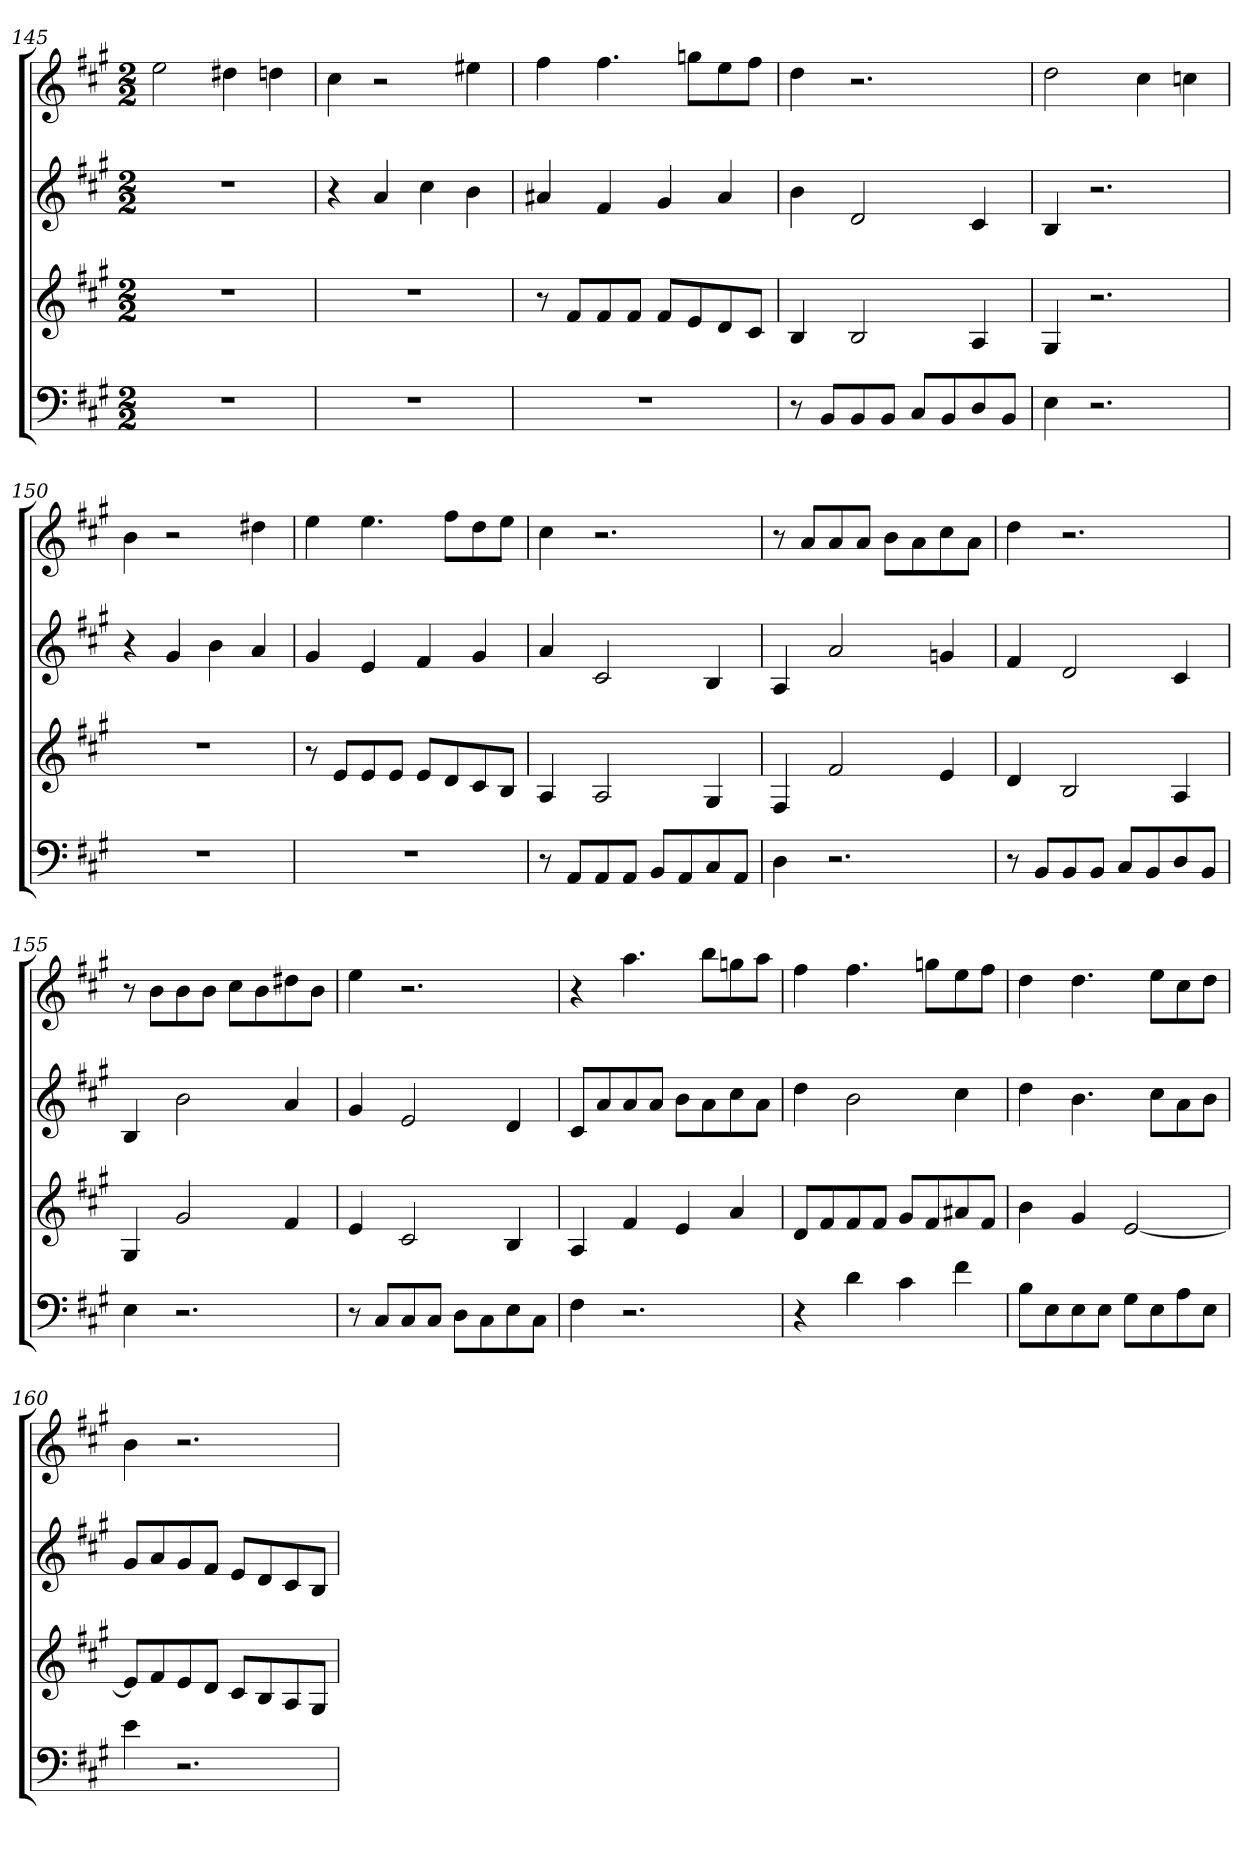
**kern	**kern	**kern	**kern
*part4	*part3	*part2	*part1
*staff4	*staff3	*staff2	*staff1
*k[f#c#g#]	*k[f#c#g#]	*k[f#c#g#]	*k[f#c#g#]
*A:	*A:	*A:	*A:
*M2/2	*M2/2	*M2/2	*M2/2
=145	=145	=145	=145
1r	1r	1r	2ee
.	.	.	4dd#X
.	.	.	4ddn
=146	=146	=146	=146
1r	1r	4r	4cc#
.	.	4a	2r
.	.	4cc#	.
.	.	4b	4ee#X
=147	=147	=147	=147
1r	8r	4a#X	4ff#
.	8f#L	.	.
.	8f#	4f#	4.ff#
.	8f#J	.	.
.	8f#L	4g#	.
.	8e	.	8ggnL
.	8d	4a#	8ee
.	8c#J	.	8ff#J
=148	=148	=148	=148
8r	4B	4b	4dd
8BBL	.	.	.
8BB	2B	2d	2.r
8BBJ	.	.	.
8C#L	.	.	.
8BB	.	.	.
8D	4A	4c#	.
8BBJ	.	.	.
=149	=149	=149	=149
4E	4G#	4B	2dd
2.r	2.r	2.r	.
.	.	.	4cc#
.	.	.	4ccn
=150	=150	=150	=150
1r	1r	4r	4b
.	.	4g#	2r
.	.	4b	.
.	.	4a	4dd#X
=151	=151	=151	=151
1r	8r	4g#	4ee
.	8eL	.	.
.	8e	4e	4.ee
.	8eJ	.	.
.	8eL	4f#	.
.	8d	.	8ff#L
.	8c#	4g#	8dd
.	8BJ	.	8eeJ
=152	=152	=152	=152
8r	4A	4a	4cc#
8AAL	.	.	.
8AA	2A	2c#	2.r
8AAJ	.	.	.
8BBL	.	.	.
8AA	.	.	.
8C#	4G#	4B	.
8AAJ	.	.	.
=153	=153	=153	=153
4D	4F#	4A	8r
.	.	.	8aL
2.r	2f#	2a	8a
.	.	.	8aJ
.	.	.	8bL
.	.	.	8a
.	4e	4gn	8cc#
.	.	.	8aJ
=154	=154	=154	=154
8r	4d	4f#	4dd
8BBL	.	.	.
8BB	2B	2d	2.r
8BBJ	.	.	.
8C#L	.	.	.
8BB	.	.	.
8D	4A	4c#	.
8BBJ	.	.	.
=155	=155	=155	=155
4E	4G#	4B	8r
.	.	.	8bL
2.r	2g#	2b	8b
.	.	.	8bJ
.	.	.	8cc#L
.	.	.	8b
.	4f#	4a	8dd#X
.	.	.	8bJ
=156	=156	=156	=156
8r	4e	4g#	4ee
8C#L	.	.	.
8C#	2c#	2e	2.r
8C#J	.	.	.
8DL	.	.	.
8C#	.	.	.
8E	4B	4d	.
8C#J	.	.	.
=157	=157	=157	=157
4F#	4A	8c#L	4r
.	.	8a	.
2.r	4f#	8a	4.aa
.	.	8aJ	.
.	4e	8bL	.
.	.	8a	8bbL
.	4a	8cc#	8ggn
.	.	8aJ	8aaJ
=158	=158	=158	=158
4r	8dL	4dd	4ff#
.	8f#	.	.
4d	8f#	2b	4.ff#
.	8f#J	.	.
4c#	8g#L	.	.
.	8f#	.	8ggnL
4f#	8a#X	4cc#	8ee
.	8f#J	.	8ff#J
=159	=159	=159	=159
8BL	4b	4dd	4dd
8E	.	.	.
8E	4g#	4.b	4.dd
8EJ	.	.	.
8G#L	[2e	.	.
8E	.	8cc#L	8eeL
8A	.	8a	8cc#
8EJ	.	8bJ	8ddJ
=160	=160	=160	=160
4e	8eL]	8g#L	4b
.	8f#	8a	.
2.r	8e	8g#	2.r
.	8dJ	8f#J	.
.	8c#L	8eL	.
.	8B	8d	.
.	8A	8c#	.
.	8G#J	8BJ	.
=	=	=	=
*-	*-	*-	*-
